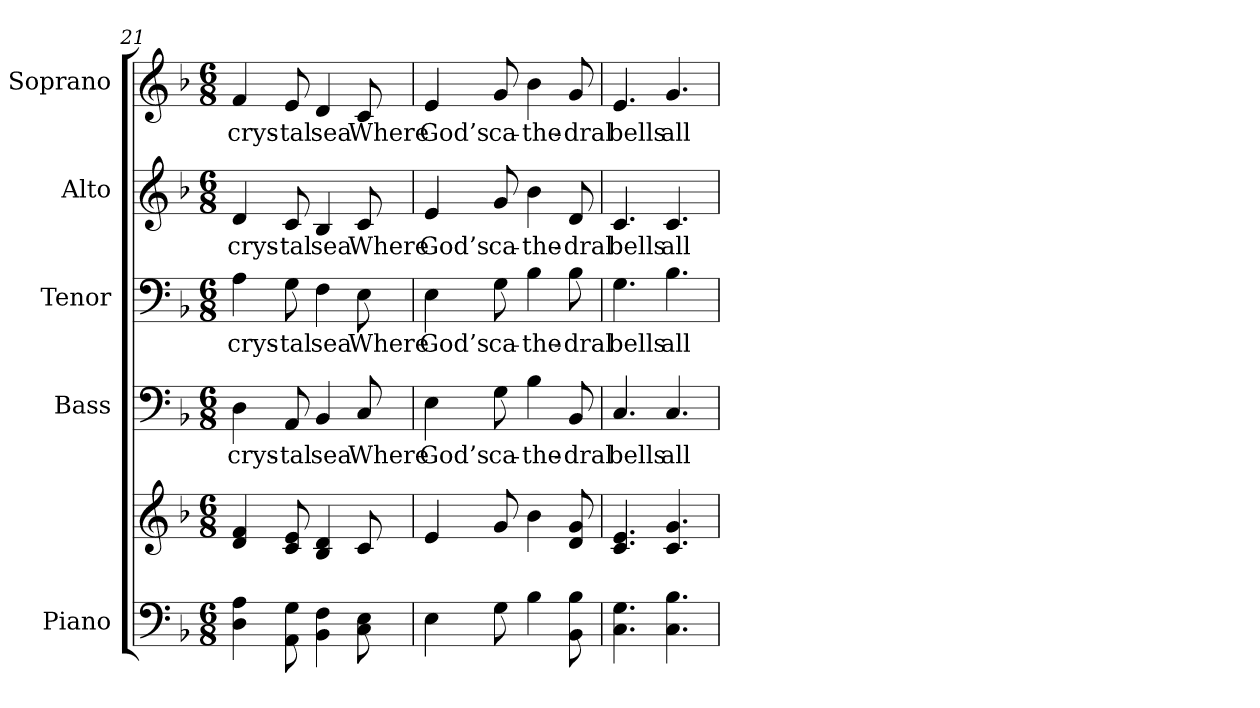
**kern	**kern	**kern	**text	**kern	**text	**kern	**text	**kern	**text
*part5	*part5	*part4	*part4	*part3	*part3	*part2	*part2	*part1	*part1
*staff6	*staff5	*staff4	*staff4	*staff3	*staff3	*staff2	*staff2	*staff1	*staff1
*I"Piano	*	*I"Bass	*	*I"Tenor	*	*I"Alto	*	*I"Soprano	*
*I'Pno.	*	*I'B.	*	*I'T.	*	*I'A.	*	*I'S.	*
*clefF4	*clefG2	*clefF4	*	*clefF4	*	*clefG2	*	*clefG2	*
*k[b-]	*k[b-]	*k[b-]	*	*k[b-]	*	*k[b-]	*	*k[b-]	*
*F:	*F:	*F:	*	*F:	*	*F:	*	*F:	*
*M6/8	*M6/8	*M6/8	*	*M6/8	*	*M6/8	*	*M6/8	*
=21	=21	=21	=21	=21	=21	=21	=21	=21	=21
!	!	!	!LO:LY:b:color=#000000	!	!	!	!	!	!
!	!	!	!	!	!LO:LY:b:color=#000000	!	!	!	!
!	!	!	!	!	!	!	!LO:LY:b:color=#000000	!	!
!	!	!	!	!	!	!	!	!	!LO:LY:b:color=#000000
4Di\ 4Ai	4di/ 4fi	4Di\	crys-	4Ai\	crys-	4di/	crys-	4fi/	crys-
!	!	!	!LO:LY:b:color=#000000	!	!	!	!	!	!
!	!	!	!	!	!LO:LY:b:color=#000000	!	!	!	!
!	!	!	!	!	!	!	!LO:LY:b:color=#000000	!	!
!	!	!	!	!	!	!	!	!	!LO:LY:b:color=#000000
8AAi\ 8Gi	8ci/ 8ei	8AAi/	-tal	8Gi\	-tal	8ci/	-tal	8ei/	-tal
!	!	!	!LO:LY:b:color=#000000	!	!	!	!	!	!
!	!	!	!	!	!LO:LY:b:color=#000000	!	!	!	!
!	!	!	!	!	!	!	!LO:LY:b:color=#000000	!	!
!	!	!	!	!	!	!	!	!	!LO:LY:b:color=#000000
4BB-i\ 4Fi	4B-i/ 4di	4BB-i/	sea	4Fi\	sea	4B-i/	sea	4di/	sea
!	!	!	!LO:LY:b:color=#000000	!	!	!	!	!	!
!	!	!	!	!	!LO:LY:b:color=#000000	!	!	!	!
!	!	!	!	!	!	!	!LO:LY:b:color=#000000	!	!
!	!	!	!	!	!	!	!	!	!LO:LY:b:color=#000000
8Ci\ 8Ei	8ci/	8Ci/	Where	8Ei\	Where	8ci/	Where	8ci/	Where
!!LO:PB:g=z
=22	=22	=22	=22	=22	=22	=22	=22	=22	=22
!	!	!	!LO:LY:b:color=#000000	!	!	!	!	!	!
!	!	!	!	!	!LO:LY:b:color=#000000	!	!	!	!
!	!	!	!	!	!	!	!LO:LY:b:color=#000000	!	!
!	!	!	!	!	!	!	!	!	!LO:LY:b:color=#000000
4Ei\	4ei/	4Ei\	God’s	4Ei\	God’s	4ei/	God’s	4ei/	God’s
!	!	!	!LO:LY:b:color=#000000	!	!	!	!	!	!
!	!	!	!	!	!LO:LY:b:color=#000000	!	!	!	!
!	!	!	!	!	!	!	!LO:LY:b:color=#000000	!	!
!	!	!	!	!	!	!	!	!	!LO:LY:b:color=#000000
8Gi\	8gi/	8Gi\	ca-	8Gi\	ca-	8gi/	ca-	8gi/	ca-
!	!	!	!LO:LY:b:color=#000000	!	!	!	!	!	!
!	!	!	!	!	!LO:LY:b:color=#000000	!	!	!	!
!	!	!	!	!	!	!	!LO:LY:b:color=#000000	!	!
!	!	!	!	!	!	!	!	!	!LO:LY:b:color=#000000
4B-i\	4b-i\	4B-i\	-the-	4B-i\	-the-	4b-i\	-the-	4b-i\	-the-
!	!	!	!LO:LY:b:color=#000000	!	!	!	!	!	!
!	!	!	!	!	!LO:LY:b:color=#000000	!	!	!	!
!	!	!	!	!	!	!	!LO:LY:b:color=#000000	!	!
!	!	!	!	!	!	!	!	!	!LO:LY:b:color=#000000
8BB-i\ 8B-i	8di/ 8gi	8BB-i/	-dral	8B-i\	-dral	8di/	-dral	8gi/	-dral
=23	=23	=23	=23	=23	=23	=23	=23	=23	=23
!	!	!	!LO:LY:b:color=#000000	!	!	!	!	!	!
!	!	!	!	!	!LO:LY:b:color=#000000	!	!	!	!
!	!	!	!	!	!	!	!LO:LY:b:color=#000000	!	!
!	!	!	!	!	!	!	!	!	!LO:LY:b:color=#000000
4.Ci\ 4.Gi	4.ci/ 4.ei	4.Ci/	bells	4.Gi\	bells	4.ci/	bells	4.ei/	bells
!	!	!	!LO:LY:b:color=#000000	!	!	!	!	!	!
!	!	!	!	!	!LO:LY:b:color=#000000	!	!	!	!
!	!	!	!	!	!	!	!LO:LY:b:color=#000000	!	!
!	!	!	!	!	!	!	!	!	!LO:LY:b:color=#000000
4.Ci\ 4.B-i	4.ci/ 4.gi	4.Ci/	all	4.B-i\	all	4.ci/	all	4.gi/	all
=	=	=	=	=	=	=	=	=	=
*-	*-	*-	*-	*-	*-	*-	*-	*-	*-
